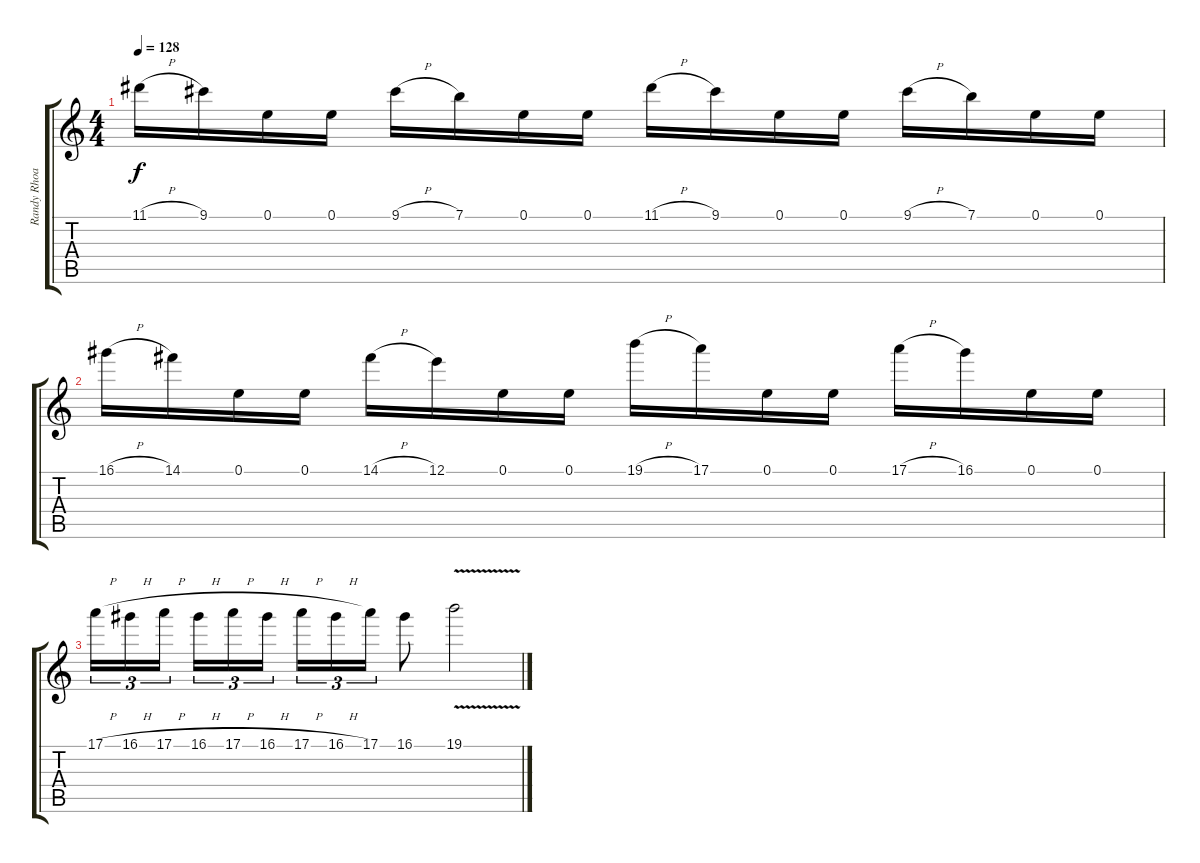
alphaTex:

\track ("Randy Rhoads" "Randy Rhoa") {instrument distortionguitar}
\staff {score tabs}
\tuning (E4 B3 G3 D3 A2 E2) {hide}
\ts (4 4)
\tempo 128
\clef g2
\ks c
11.1{h}.16{dy f} 9.1.16 0.1.16 0.1.16 9.1{h}.16 7.1.16 0.1.16 0.1.16 11.1{h}.16 9.1.16 0.1.16 0.1.16 9.1{h}.16 7.1.16 0.1.16 0.1.16 |
16.1{h}.16 14.1.16 0.1.16 0.1.16 14.1{h}.16 12.1.16 0.1.16 0.1.16 19.1{h}.16 17.1.16 0.1.16 0.1.16 17.1{h}.16 16.1.16 0.1.16 0.1.16 |
17.1{h}.16{tu (3 2)} 16.1{h}.16{tu (3 2)} 17.1{h}.16{tu (3 2) beam splitsecondary} 16.1{h}.16{tu (3 2)} 17.1{h}.16{tu (3 2)} 16.1{h}.16{tu (3 2)} 17.1{h}.16{tu (3 2)} 16.1{h}.16{tu (3 2)} 17.1.16{tu (3 2)} 16.1.8 19.1{v}.2
